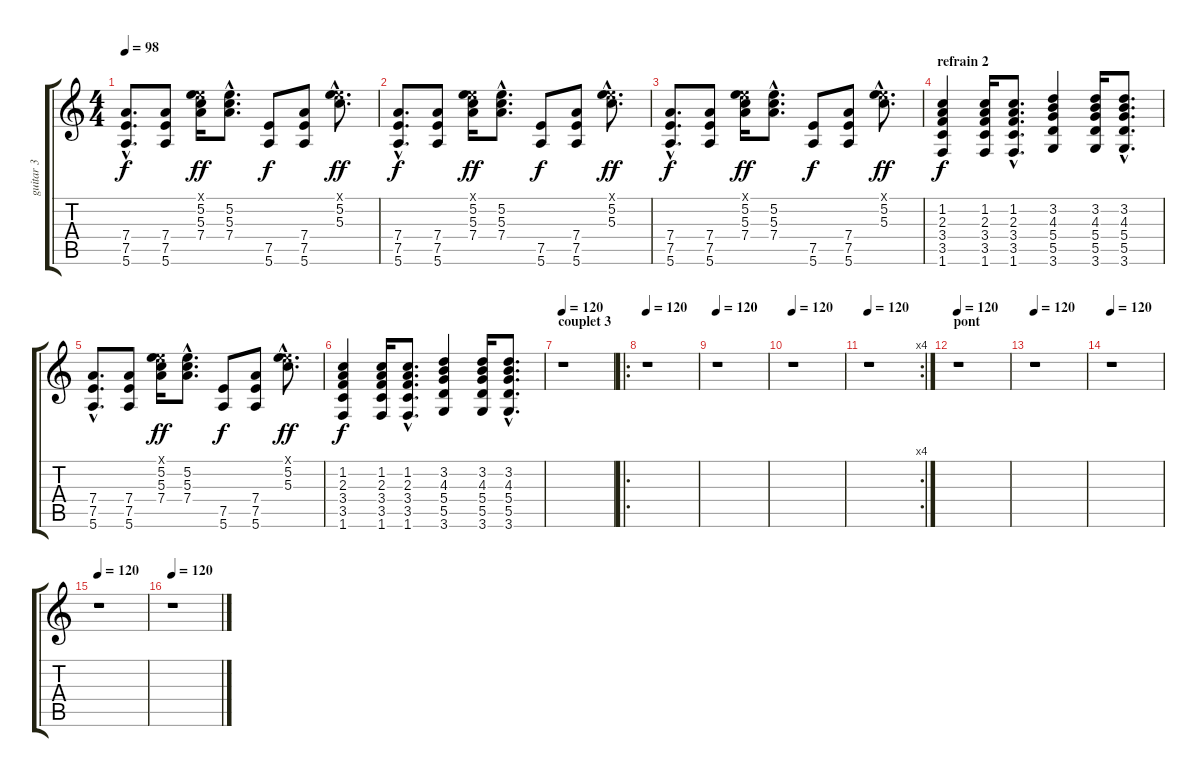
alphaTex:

\track ("guitar 3" "guitar 3") {instrument acousticguitarsteel}
\staff {score tabs}
\tuning (E4 B3 G3 D3 A2 E2) {hide}
\ts (4 4)
\tempo 98
\clef g2
\ks c
(7.4{hac} 7.5{hac} 5.6{hac}).8{d dy f} (7.4 7.5 5.6).8 (0.1{x} 5.2 5.3 7.4).16{dy ff} (5.2{hac} 5.3{hac} 7.4{hac}).8{d} (7.5 5.6).8{dy f} (7.4 7.5 5.6).8 (0.1{hac x} 5.2{hac} 5.3{hac}).8{d dy ff} |
(7.4{hac} 7.5{hac} 5.6{hac}).8{d dy f} (7.4 7.5 5.6).8 (0.1{x} 5.2 5.3 7.4).16{dy ff} (5.2{hac} 5.3{hac} 7.4{hac}).8{d} (7.5 5.6).8{dy f} (7.4 7.5 5.6).8 (0.1{hac x} 5.2{hac} 5.3{hac}).8{d dy ff} |
(7.4{hac} 7.5{hac} 5.6{hac}).8{d dy f} (7.4 7.5 5.6).8 (0.1{x} 5.2 5.3 7.4).16{dy ff} (5.2{hac} 5.3{hac} 7.4{hac}).8{d} (7.5 5.6).8{dy f} (7.4 7.5 5.6).8 (0.1{hac x} 5.2{hac} 5.3{hac}).8{d dy ff} |
\section ("" "refrain 2")
(1.2 2.3 3.4 3.5 1.6).4{dy f} (1.2 2.3 3.4 3.5 1.6).16 (1.2{hac} 2.3{hac} 3.4{hac} 3.5{hac} 1.6{hac}).8{d} (3.2 4.3 5.4 5.5 3.6).4 (3.2 4.3 5.4 5.5 3.6).16 (3.2{hac} 4.3{hac} 5.4{hac} 5.5{hac} 3.6{hac}).8{d} |
(7.4{hac} 7.5{hac} 5.6{hac}).8{d} (7.4 7.5 5.6).8 (0.1{x} 5.2 5.3 7.4).16{dy ff} (5.2{hac} 5.3{hac} 7.4{hac}).8{d} (7.5 5.6).8{dy f} (7.4 7.5 5.6).8 (0.1{hac x} 5.2{hac} 5.3{hac}).8{d dy ff} |
(1.2 2.3 3.4 3.5 1.6).4{dy f} (1.2 2.3 3.4 3.5 1.6).16 (1.2{hac} 2.3{hac} 3.4{hac} 3.5{hac} 1.6{hac}).8{d} (3.2 4.3 5.4 5.5 3.6).4 (3.2 4.3 5.4 5.5 3.6).16 (3.2{hac} 4.3{hac} 5.4{hac} 5.5{hac} 3.6{hac}).8{d} |
\section ("" "couplet 3")
\tempo 120
r.1 |
\ro
\tempo 120
r.1 |
\tempo 120
r.1 |
\tempo 120
r.1 |
\rc 4
\tempo 120
r.1 |
\section ("" "pont")
\tempo 120
r.1 |
\tempo 120
r.1 |
\tempo 120
r.1 |
\tempo 120
r.1 |
\tempo 120
r.1
